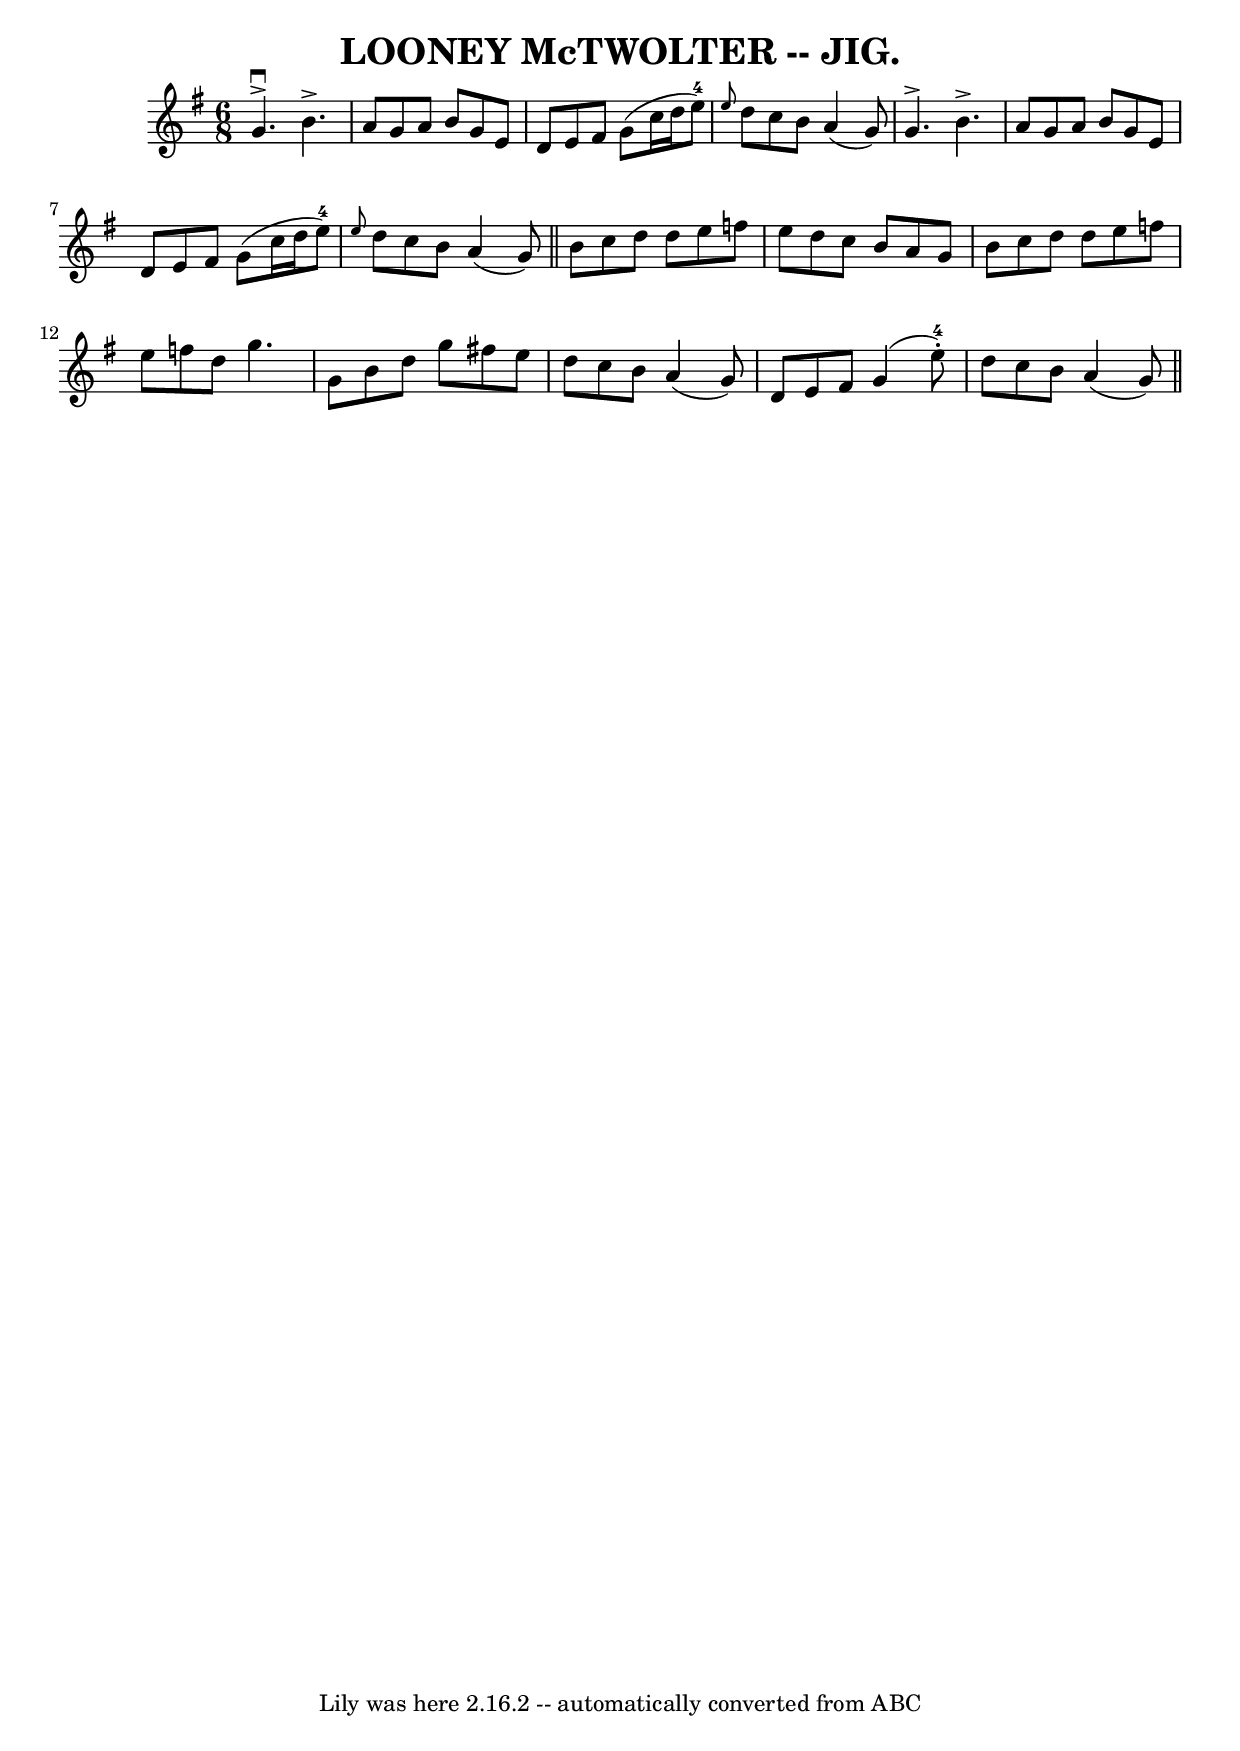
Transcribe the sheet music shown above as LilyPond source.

\version "2.7.40"
\include "Mammoth.ily"
\header {
	book = "Coles pg. 75.7"
	crossRefNumber = "15"
	footnotes = ""
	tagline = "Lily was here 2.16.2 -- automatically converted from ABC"
	title = "LOONEY McTWOLTER -- JIG."
}
voicedefault =  {
\set Score.defaultBarType = "empty"

\time 6/8 \key g \major g'4.^\downbow^\accent b'4.^\accent |
 a'8 
 g'8 a'8 b'8 g'8 e'8  |
 d'8 e'8 fis'8 g'8 (
c''16 d''16 e''8-4) |
 \grace { e''8  } d''8 c''8    
b'8 a'4 (g'8) |
 g'4.^\accent b'4.^\accent |
   
a'8 g'8 a'8 b'8 g'8 e'8  |
 d'8 e'8 fis'8 g'8 (
 c''16 d''16 e''8-4) |
 \grace { e''8  } d''8 c''8    
b'8 a'4 (g'8) \bar "||" b'8 c''8 d''8 d''8 e''8    
f''8  |
 e''8 d''8 c''8 b'8 a'8 g'8  |
 b'8    
c''8 d''8 d''8 e''8 f''8  |
 e''8 f''8 d''8 g''4.  
|
 g'8 b'8 d''8 g''8 fis''!8 e''8  |
 d''8    
c''8 b'8 a'4 (g'8) |
 d'8 e'8 fis'8 g'4 (e''8 
-4-.) |
 d''8 c''8 b'8 a'4 (g'8) \bar "||"   
}

\score{
    <<

	\context Staff="default"
	{
	    \voicedefault 
	}

    >>
	\layout {
	}
	\midi {}
}
